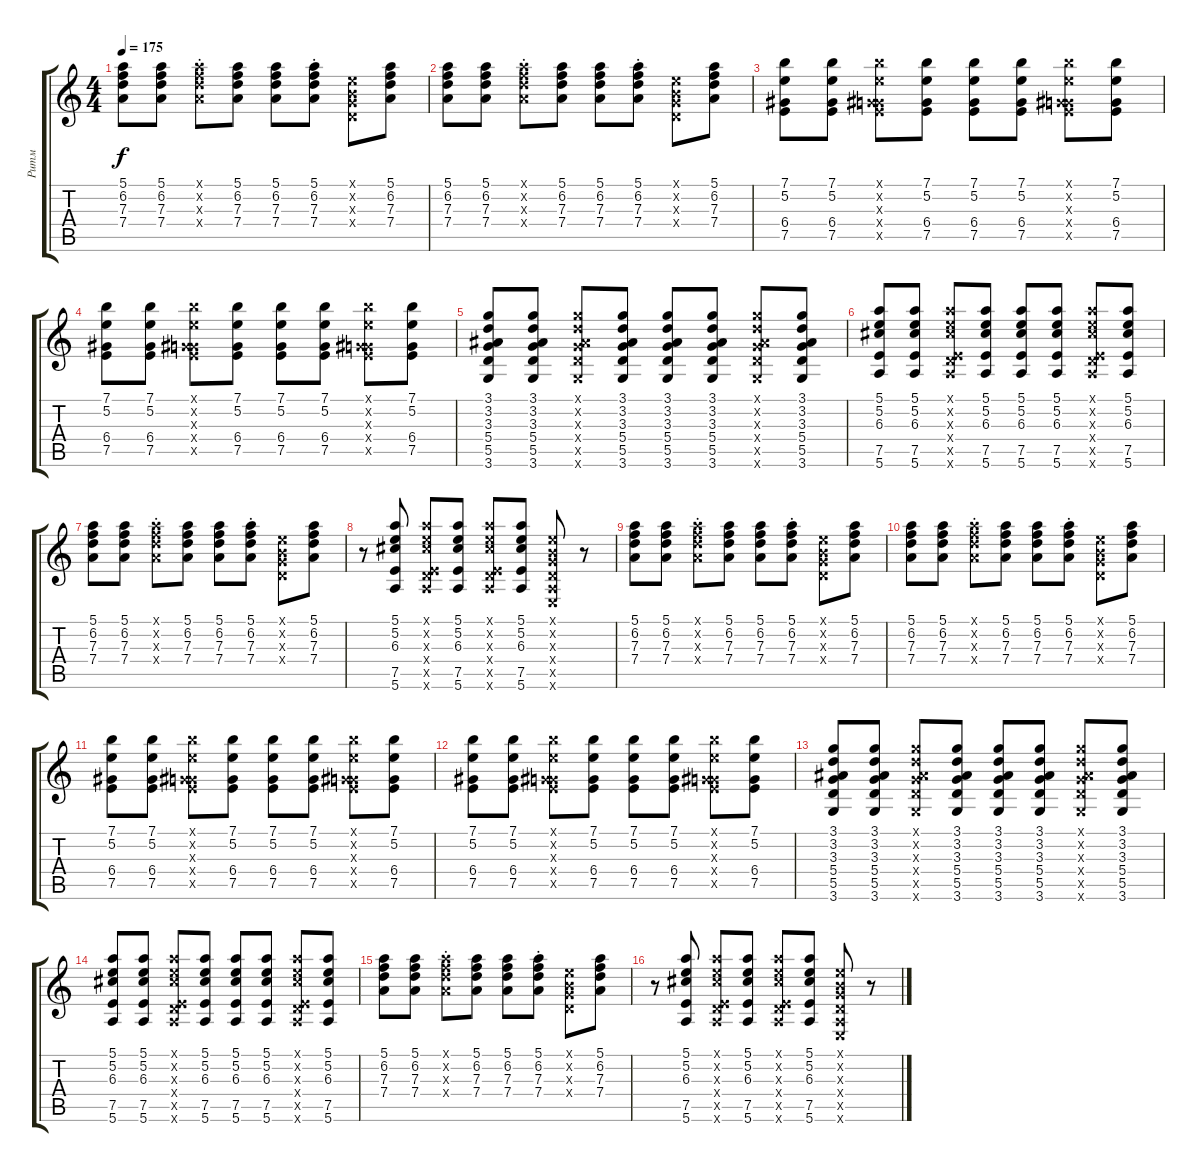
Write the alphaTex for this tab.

\track ("Ритм" "Ритм") {instrument acousticguitarnylon}
\staff {score tabs}
\tuning (E4 B3 G3 D3 A2 E2) {hide}
\ts (4 4)
\tempo 175
\clef g2
\ks c
(5.1 6.2 7.3 7.4).8{dy f} (5.1 6.2 7.3 7.4).8 (5.1{st x} 6.2{st x} 7.3{st x} 7.4{st x}).8 (5.1 6.2 7.3 7.4).8 (5.1 6.2 7.3 7.4).8 (5.1{st} 6.2{st} 7.3{st} 7.4{st}).8 (0.1{x} 0.2{x} 0.3{x} 0.4{x}).8 (5.1 6.2 7.3 7.4).8 |
(5.1 6.2 7.3 7.4).8 (5.1 6.2 7.3 7.4).8 (5.1{st x} 6.2{st x} 7.3{st x} 7.4{st x}).8 (5.1 6.2 7.3 7.4).8 (5.1 6.2 7.3 7.4).8 (5.1{st} 6.2{st} 7.3{st} 7.4{st}).8 (0.1{x} 0.2{x} 0.3{x} 0.4{x}).8 (5.1 6.2 7.3 7.4).8 |
(7.1 5.2 6.4 7.5).8 (7.1 5.2 6.4 7.5).8 (7.1{x} 5.2{x} 0.3{x} 6.4{x} 7.5{x}).8 (7.1 5.2 6.4 7.5).8 (7.1 5.2 6.4 7.5).8 (7.1 5.2 6.4 7.5).8 (7.1{x} 5.2{x} 0.3{x} 6.4{x} 7.5{x}).8 (7.1 5.2 6.4 7.5).8 |
(7.1 5.2 6.4 7.5).8 (7.1 5.2 6.4 7.5).8 (7.1{x} 5.2{x} 0.3{x} 6.4{x} 7.5{x}).8 (7.1 5.2 6.4 7.5).8 (7.1 5.2 6.4 7.5).8 (7.1 5.2 6.4 7.5).8 (7.1{x} 5.2{x} 0.3{x} 6.4{x} 7.5{x}).8 (7.1 5.2 6.4 7.5).8 |
(3.1 3.2 3.3 5.4 5.5 3.6).8 (3.1 3.2 3.3 5.4 5.5 3.6).8 (3.1{x} 3.2{x} 3.3{x} 5.4{x} 5.5{x} 3.6{x}).8 (3.1 3.2 3.3 5.4 5.5 3.6).8 (3.1 3.2 3.3 5.4 5.5 3.6).8 (3.1 3.2 3.3 5.4 5.5 3.6).8 (3.1{x} 3.2{x} 3.3{x} 5.4{x} 5.5{x} 3.6{x}).8 (3.1 3.2 3.3 5.4 5.5 3.6).8 |
(5.1 5.2 6.3 7.5 5.6).8 (5.1 5.2 6.3 7.5 5.6).8 (5.1{x} 5.2{x} 6.3{x} 0.4{x} 7.5{x} 5.6{x}).8 (5.1 5.2 6.3 7.5 5.6).8 (5.1 5.2 6.3 7.5 5.6).8 (5.1 5.2 6.3 7.5 5.6).8 (5.1{x} 5.2{x} 6.3{x} 0.4{x} 7.5{x} 5.6{x}).8 (5.1 5.2 6.3 7.5 5.6).8 |
(5.1 6.2 7.3 7.4).8 (5.1 6.2 7.3 7.4).8 (5.1{st x} 6.2{st x} 7.3{st x} 7.4{st x}).8 (5.1 6.2 7.3 7.4).8 (5.1 6.2 7.3 7.4).8 (5.1{st} 6.2{st} 7.3{st} 7.4{st}).8 (0.1{x} 0.2{x} 0.3{x} 0.4{x}).8 (5.1 6.2 7.3 7.4).8 |
r.8 (5.1 5.2 6.3 7.5 5.6).8 (5.1{x} 5.2{x} 6.3{x} 0.4{x} 7.5{x} 5.6{x}).8 (5.1 5.2 6.3 7.5 5.6).8 (5.1{x} 5.2{x} 6.3{x} 0.4{x} 7.5{x} 5.6{x}).8 (5.1 5.2 6.3 7.5 5.6).8 (0.1{x} 0.2{x} 0.3{x} 0.4{x} 0.5{x} 0.6{x}).8 r.8 |
(5.1 6.2 7.3 7.4).8 (5.1 6.2 7.3 7.4).8 (5.1{st x} 6.2{st x} 7.3{st x} 7.4{st x}).8 (5.1 6.2 7.3 7.4).8 (5.1 6.2 7.3 7.4).8 (5.1{st} 6.2{st} 7.3{st} 7.4{st}).8 (0.1{x} 0.2{x} 0.3{x} 0.4{x}).8 (5.1 6.2 7.3 7.4).8 |
(5.1 6.2 7.3 7.4).8 (5.1 6.2 7.3 7.4).8 (5.1{st x} 6.2{st x} 7.3{st x} 7.4{st x}).8 (5.1 6.2 7.3 7.4).8 (5.1 6.2 7.3 7.4).8 (5.1{st} 6.2{st} 7.3{st} 7.4{st}).8 (0.1{x} 0.2{x} 0.3{x} 0.4{x}).8 (5.1 6.2 7.3 7.4).8 |
(7.1 5.2 6.4 7.5).8 (7.1 5.2 6.4 7.5).8 (7.1{x} 5.2{x} 0.3{x} 6.4{x} 7.5{x}).8 (7.1 5.2 6.4 7.5).8 (7.1 5.2 6.4 7.5).8 (7.1 5.2 6.4 7.5).8 (7.1{x} 5.2{x} 0.3{x} 6.4{x} 7.5{x}).8 (7.1 5.2 6.4 7.5).8 |
(7.1 5.2 6.4 7.5).8 (7.1 5.2 6.4 7.5).8 (7.1{x} 5.2{x} 0.3{x} 6.4{x} 7.5{x}).8 (7.1 5.2 6.4 7.5).8 (7.1 5.2 6.4 7.5).8 (7.1 5.2 6.4 7.5).8 (7.1{x} 5.2{x} 0.3{x} 6.4{x} 7.5{x}).8 (7.1 5.2 6.4 7.5).8 |
(3.1 3.2 3.3 5.4 5.5 3.6).8 (3.1 3.2 3.3 5.4 5.5 3.6).8 (3.1{x} 3.2{x} 3.3{x} 5.4{x} 5.5{x} 3.6{x}).8 (3.1 3.2 3.3 5.4 5.5 3.6).8 (3.1 3.2 3.3 5.4 5.5 3.6).8 (3.1 3.2 3.3 5.4 5.5 3.6).8 (3.1{x} 3.2{x} 3.3{x} 5.4{x} 5.5{x} 3.6{x}).8 (3.1 3.2 3.3 5.4 5.5 3.6).8 |
(5.1 5.2 6.3 7.5 5.6).8 (5.1 5.2 6.3 7.5 5.6).8 (5.1{x} 5.2{x} 6.3{x} 0.4{x} 7.5{x} 5.6{x}).8 (5.1 5.2 6.3 7.5 5.6).8 (5.1 5.2 6.3 7.5 5.6).8 (5.1 5.2 6.3 7.5 5.6).8 (5.1{x} 5.2{x} 6.3{x} 0.4{x} 7.5{x} 5.6{x}).8 (5.1 5.2 6.3 7.5 5.6).8 |
(5.1 6.2 7.3 7.4).8 (5.1 6.2 7.3 7.4).8 (5.1{st x} 6.2{st x} 7.3{st x} 7.4{st x}).8 (5.1 6.2 7.3 7.4).8 (5.1 6.2 7.3 7.4).8 (5.1{st} 6.2{st} 7.3{st} 7.4{st}).8 (0.1{x} 0.2{x} 0.3{x} 0.4{x}).8 (5.1 6.2 7.3 7.4).8 |
r.8 (5.1 5.2 6.3 7.5 5.6).8 (5.1{x} 5.2{x} 6.3{x} 0.4{x} 7.5{x} 5.6{x}).8 (5.1 5.2 6.3 7.5 5.6).8 (5.1{x} 5.2{x} 6.3{x} 0.4{x} 7.5{x} 5.6{x}).8 (5.1 5.2 6.3 7.5 5.6).8 (0.1{x} 0.2{x} 0.3{x} 0.4{x} 0.5{x} 0.6{x}).8 r.8
